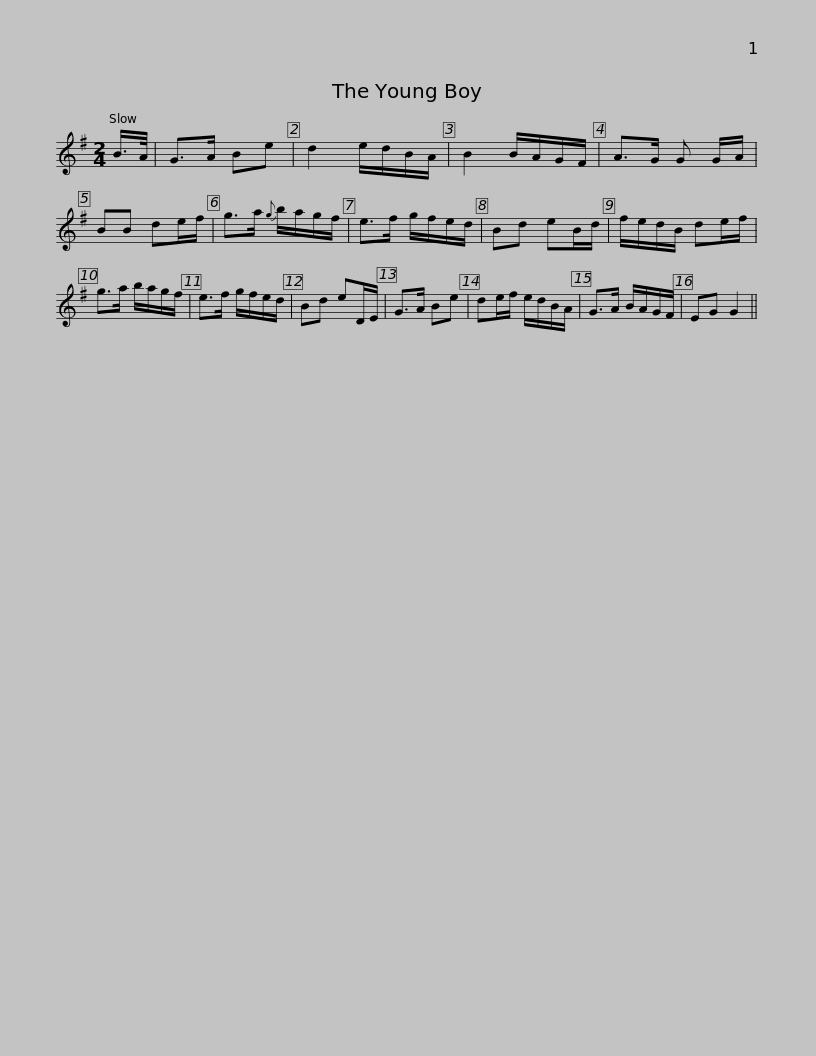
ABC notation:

X:1
L:1/8
M:2/4
I:linebreak $
K:G
V:1 treble
V:1
 B/>A/ | G>A Be | d2 e/d/B/A/ | B2 B/A/G/F/ | A>G G G/A/ | %5
 BB de/f/ | g>a{g} b/a/g/f/ | e>f g/f/e/d/ |$ Bd eB/d/ | f/e/d/B/ de/f/ | %10
 g>a b/a/g/f/ | e>f g/f/e/d/ | Bd eD/E/ | G>A Be | de/f/ e/d/B/A/ | %15
 G>A B/A/G/F/ |$ EG G2 || %17
